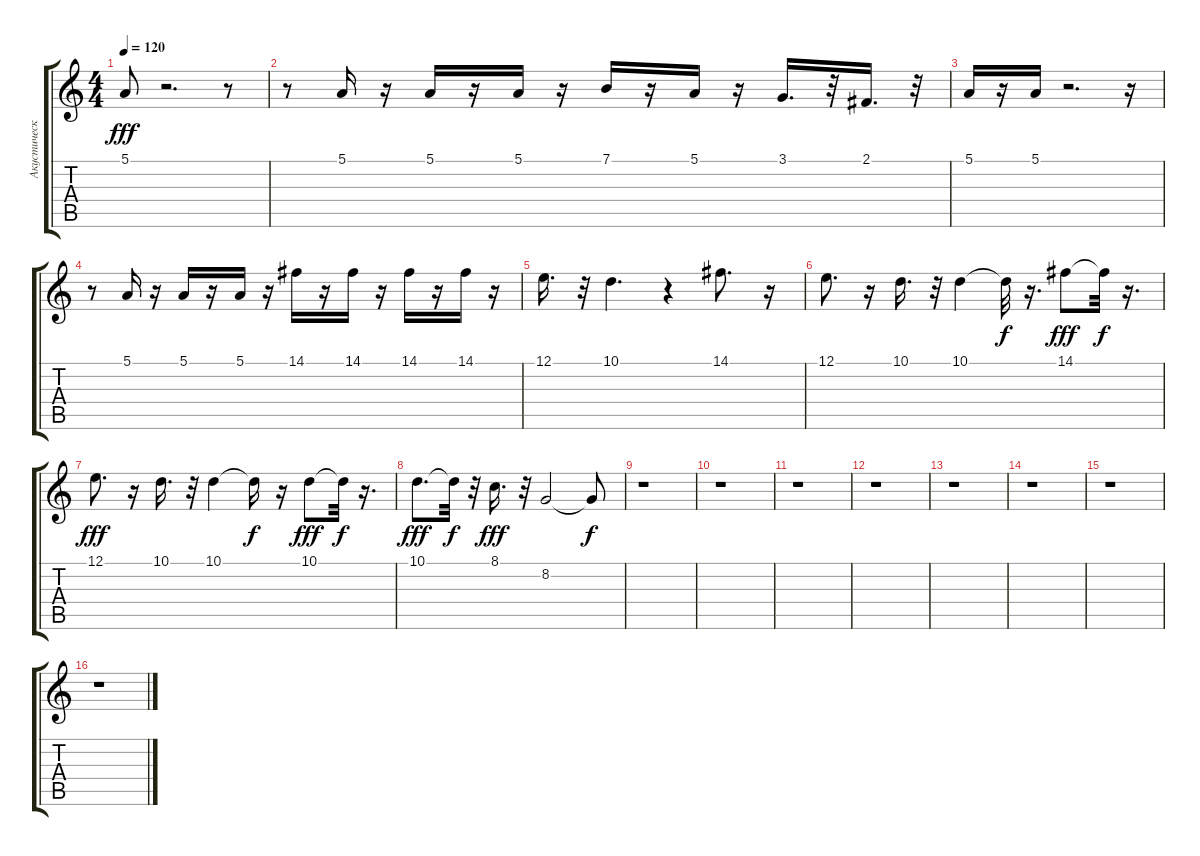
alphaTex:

\track ("Акустический Гранд Роял" "Акустическ") {instrument acousticgrandpiano}
\staff {score tabs}
\tuning (E4 B3 G3 D3 A2 E2) {hide}
\ts (4 4)
\tempo 120
\clef g2
\ks c
5.1.8{dy fff} r.2{d} r.8 |
r.8 5.1.16 r.16 5.1.16 r.16 5.1.16 r.16 7.1.16 r.16 5.1.16 r.16 3.1.16{d} r.32 2.1.16{d} r.32 |
5.1.16 r.16 5.1.16 r.2{d} r.16 |
r.8 5.1.16 r.16 5.1.16 r.16 5.1.16 r.16 14.1.16 r.16 14.1.16 r.16 14.1.16 r.16 14.1.16 r.16 |
12.1.16{d} r.32 10.1.4{d} r.4 14.1.8{d} r.16 |
12.1.8{d} r.16 10.1.16{d} r.32 10.1.4 10.1{t}.32{dy f} r.16{d} 14.1.8{dy fff} 14.1{t}.32{dy f} r.16{d} |
12.1.8{d dy fff} r.16 10.1.16{d} r.32 10.1.4 10.1{t}.16{dy f} r.16 10.1.8{dy fff} 10.1{t}.32{dy f} r.16{d} |
10.1.8{d dy fff} 10.1{t}.32{dy f} r.32 8.1.16{d dy fff} r.32 8.2.2 8.2{t}.8{dy f} |
r.1 |
r.1 |
r.1 |
r.1 |
r.1 |
r.1 |
r.1 |
r.1
